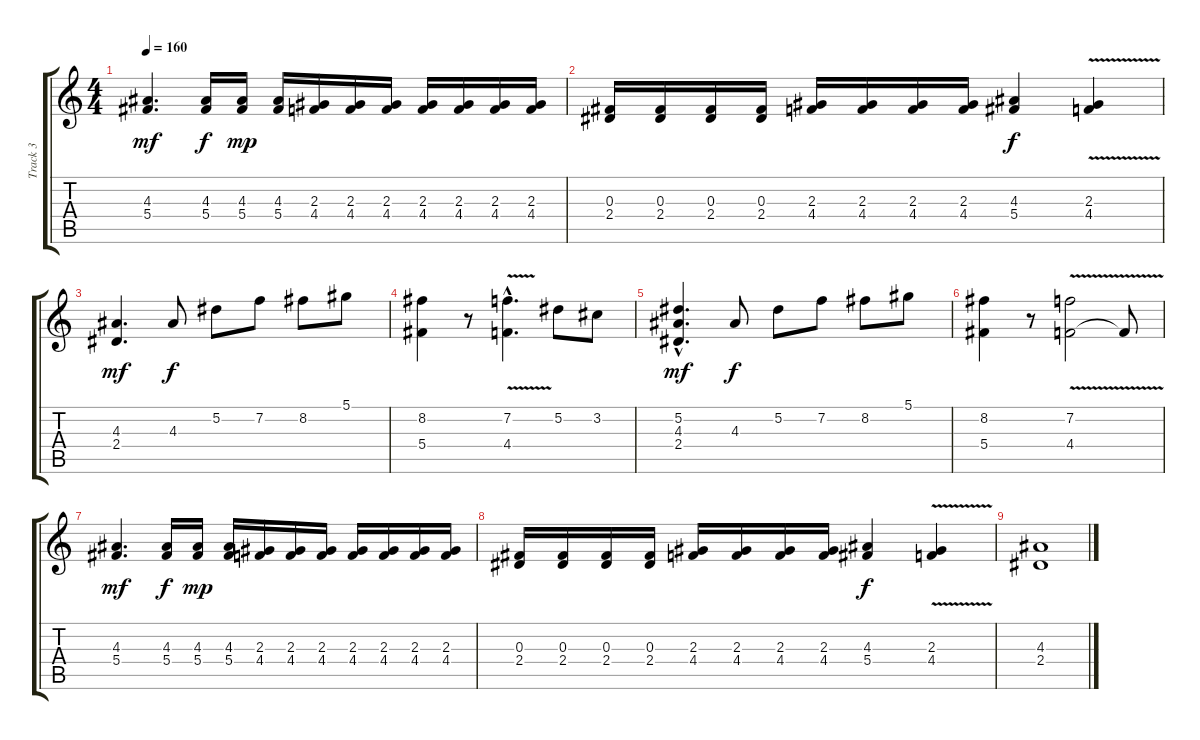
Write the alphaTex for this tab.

\track ("Track 3" "Track 3") {instrument distortionguitar}
\staff {score tabs}
\tuning (Eb4 Bb3 Gb3 Db3 Ab2 Eb2) {hide}
\ts (4 4)
\tempo 160
\clef g2
\ks c
(4.3 5.4).4{d dy mf} (4.3 5.4).16{dy f} (4.3 5.4).16{dy mp} (4.3 5.4).16 (2.3 4.4).16 (2.3 4.4).16 (2.3 4.4).16 (2.3 4.4).16 (2.3 4.4).16 (2.3 4.4).16 (2.3 4.4).16 |
(0.3 2.4).16 (0.3 2.4).16 (0.3 2.4).16 (0.3 2.4).16 (2.3 4.4).16 (2.3 4.4).16 (2.3 4.4).16 (2.3 4.4).16 (4.3 5.4).4{dy f} (2.3 4.4{v}).4 |
(4.3 2.4).4{d dy mf} 4.3.8{dy f} 5.2.8 7.2.8 8.2.8 5.1.8 |
(8.2 5.4).4 r.8 (7.2{v hac} 4.4{v hac}).4{d} 5.2.8 3.2.8 |
(5.2{hac} 4.3 2.4).4{d dy mf} 4.3.8{dy f} 5.2.8 7.2.8 8.2.8 5.1.8 |
(8.2 5.4).4 r.8 (7.2{v} 4.4{v}).2 4.4{t}.8 |
(4.3 5.4).4{d dy mf} (4.3 5.4).16{dy f} (4.3 5.4).16{dy mp} (4.3 5.4).16 (2.3 4.4).16 (2.3 4.4).16 (2.3 4.4).16 (2.3 4.4).16 (2.3 4.4).16 (2.3 4.4).16 (2.3 4.4).16 |
(0.3 2.4).16 (0.3 2.4).16 (0.3 2.4).16 (0.3 2.4).16 (2.3 4.4).16 (2.3 4.4).16 (2.3 4.4).16 (2.3 4.4).16 (4.3 5.4).4{dy f} (2.3 4.4{v}).4 |
(4.3 2.4).1
